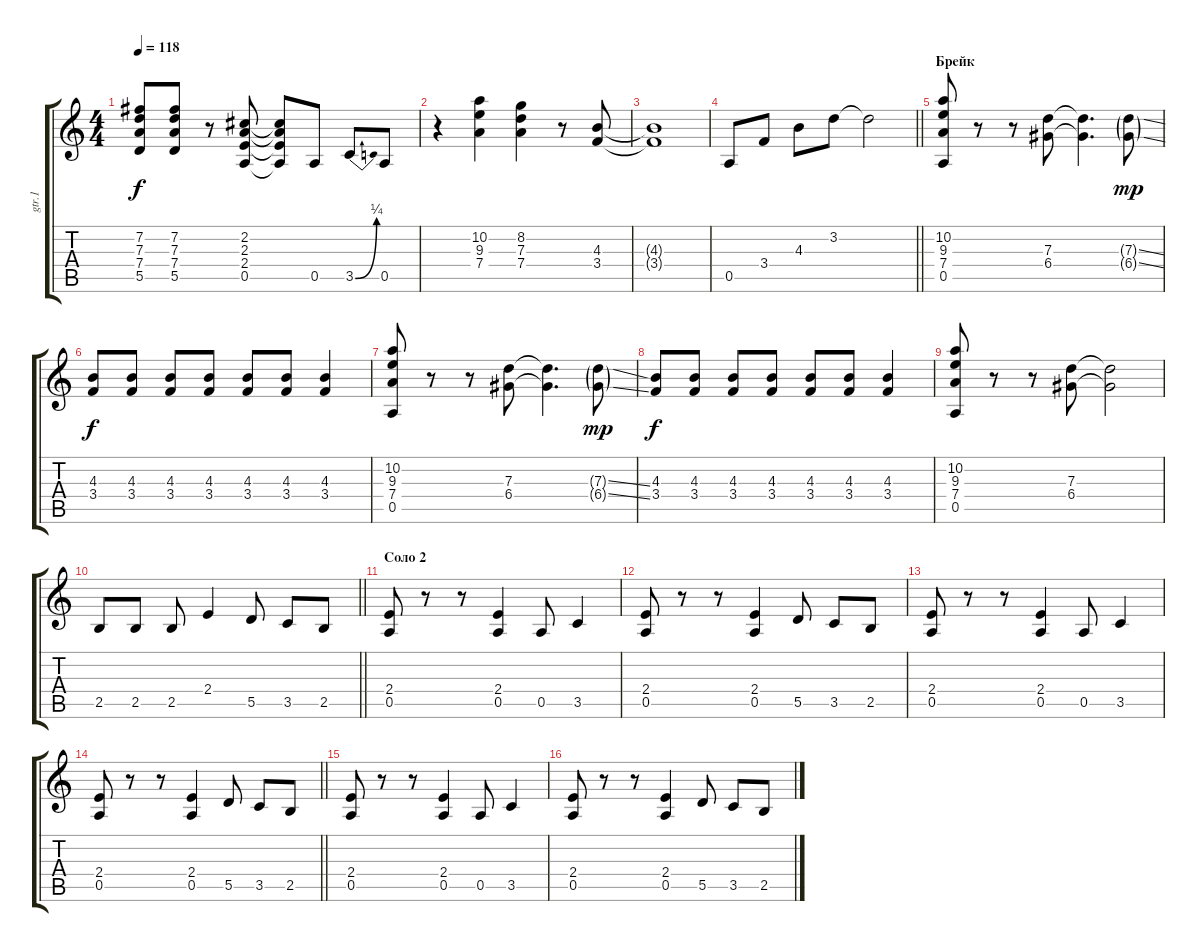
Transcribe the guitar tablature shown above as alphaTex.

\track ("gtr.1" "gtr.1") {instrument distortionguitar}
\staff {score tabs}
\tuning (E4 B3 G3 D3 A2 E2) {hide}
\ts (4 4)
\tempo 118
\clef g2
\ks c
(7.2 7.3 7.4 5.5).8{dy f} (7.2 7.3 7.4 5.5).8 r.8 (2.2 2.3 2.4 0.5).8 (2.2{t} 2.3{t} 2.4{t} 0.5{t}).8 0.5.8 3.5{be (bend 0 0 60 1)}.8 0.5.8 |
r.4 (10.2 9.3 7.4).4 (8.2 7.3 7.4).4 r.8 (4.3 3.4).8 |
(4.3{t} 3.4{t}).1 |
\barLineRight lightlight
0.5.8 3.4.8 4.3.8 3.2.8 3.2{t}.2 |
\section ("" "Брейк")
(10.2 9.3 7.4 0.5).8 r.8 r.8 (7.3 6.4).8 (7.3{t} 6.4{t}).4{d} (7.3{ss g} 6.4{ss g}).8{dy mp} |
(4.3 3.4).8{dy f} (4.3 3.4).8 (4.3 3.4).8 (4.3 3.4).8 (4.3 3.4).8 (4.3 3.4).8 (4.3 3.4).4 |
(10.2 9.3 7.4 0.5).8 r.8 r.8 (7.3 6.4).8 (7.3{t} 6.4{t}).4{d} (7.3{ss g} 6.4{ss g}).8{dy mp} |
(4.3 3.4).8{dy f} (4.3 3.4).8 (4.3 3.4).8 (4.3 3.4).8 (4.3 3.4).8 (4.3 3.4).8 (4.3 3.4).4 |
(10.2 9.3 7.4 0.5).8 r.8 r.8 (7.3 6.4).8 (7.3{t} 6.4{t}).2 |
\barLineRight lightlight
2.5.8 2.5.8 2.5.8 2.4.4 5.5.8 3.5.8 2.5.8 |
\section ("" "Соло 2")
(2.4 0.5).8 r.8 r.8 (2.4 0.5).4 0.5.8 3.5.4 |
(2.4 0.5).8 r.8 r.8 (2.4 0.5).4 5.5.8 3.5.8 2.5.8 |
(2.4 0.5).8 r.8 r.8 (2.4 0.5).4 0.5.8 3.5.4 |
\barLineRight lightlight
(2.4 0.5).8 r.8 r.8 (2.4 0.5).4 5.5.8 3.5.8 2.5.8 |
(2.4 0.5).8 r.8 r.8 (2.4 0.5).4 0.5.8 3.5.4 |
(2.4 0.5).8 r.8 r.8 (2.4 0.5).4 5.5.8 3.5.8 2.5.8
